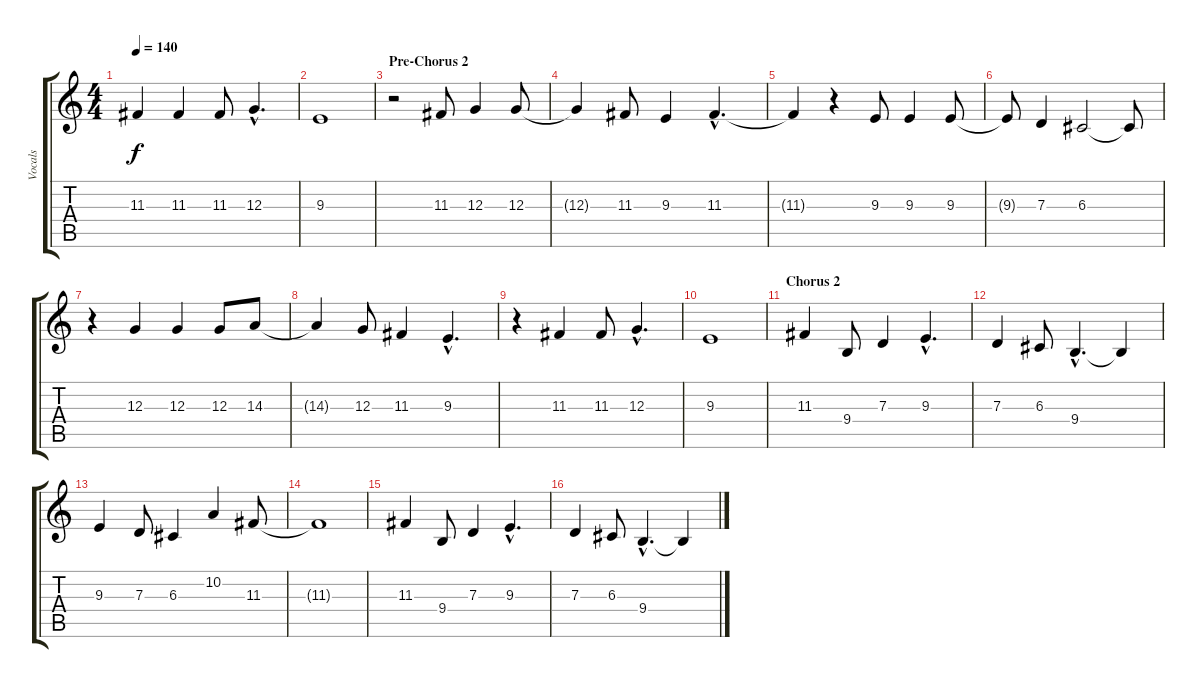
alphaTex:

\track ("Vocals" "Vocals") {instrument lead1square}
\staff {score tabs}
\tuning (E4 B3 G3 D3 A2 E2) {hide}
\ts (4 4)
\tempo 140
\clef g2
\ks c
11.3.4{dy f} 11.3.4 11.3.8 12.3{hac}.4{d} |
9.3.1 |
\section ("" "Pre-Chorus 2")
r.2 11.3.8 12.3.4 12.3.8 |
12.3{t}.4 11.3.8 9.3.4 11.3{hac}.4{d} |
11.3{t}.4 r.4 9.3.8 9.3.4 9.3.8 |
9.3{t}.8 7.3.4 6.3.2 6.3{t}.8 |
r.4 12.3.4 12.3.4 12.3.8 14.3.8 |
14.3{t}.4 12.3.8 11.3.4 9.3{hac}.4{d} |
r.4 11.3.4 11.3.8 12.3{hac}.4{d} |
9.3.1 |
\section ("" "Chorus 2")
11.3.4 9.4.8 7.3.4 9.3{hac}.4{d} |
7.3.4 6.3.8 9.4{hac}.4{d} 9.4{t}.4 |
9.3.4 7.3.8 6.3.4 10.2.4 11.3.8 |
11.3{t}.1 |
11.3.4 9.4.8 7.3.4 9.3{hac}.4{d} |
7.3.4 6.3.8 9.4{hac}.4{d} 9.4{t}.4
